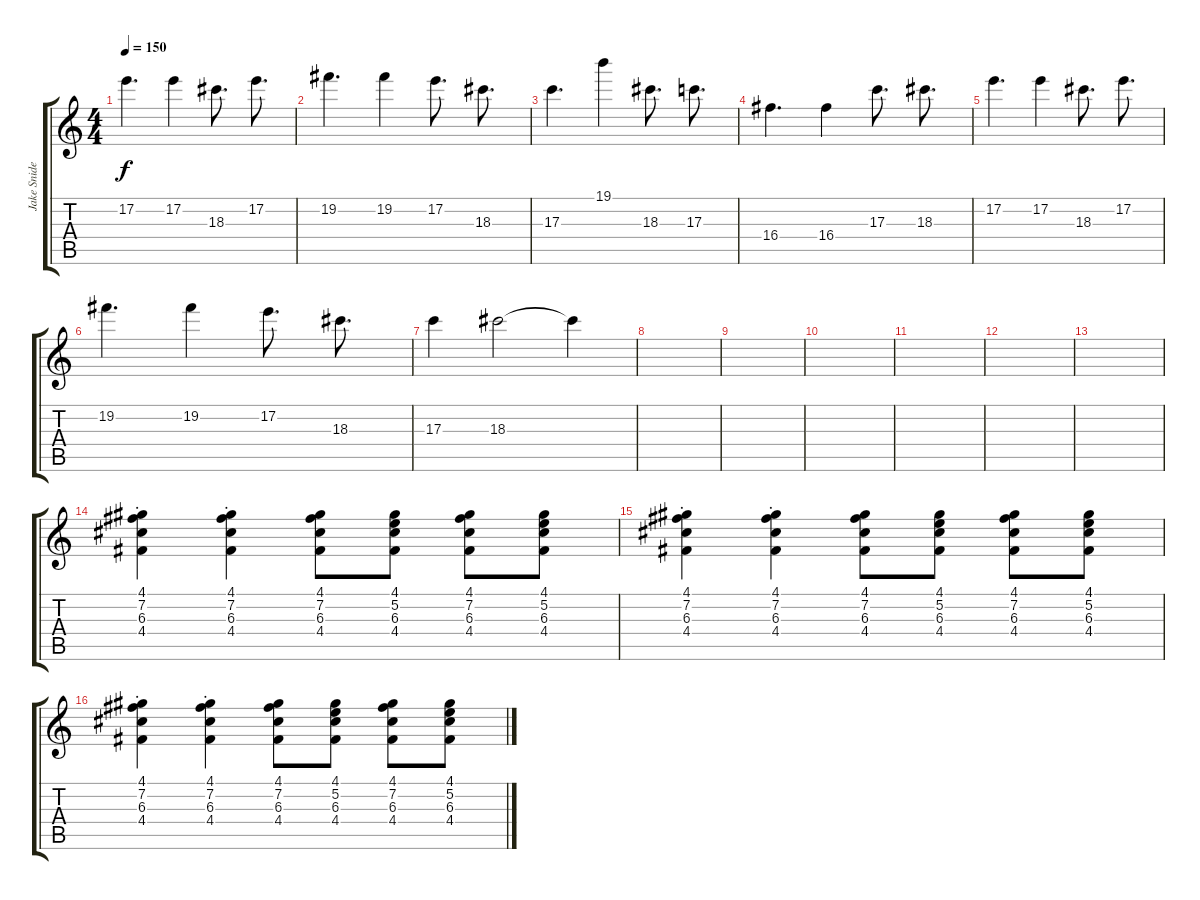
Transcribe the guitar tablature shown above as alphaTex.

\track ("Jake Snider" "Jake Snide") {instrument electricguitarjazz}
\staff {score tabs}
\tuning (E4 B3 G3 D3 A2 D2) {hide}
\ts (4 4)
\tempo 150
\clef g2
\ks c
17.2.4{d dy f} 17.2.4 18.3.8{d} 17.2.8{d} |
19.2.4{d} 19.2.4 17.2.8{d} 18.3.8{d} |
17.3.4{d} 19.1.4 18.3.8{d} 17.3.8{d} |
16.4.4{d} 16.4.4 17.3.8{d} 18.3.8{d} |
17.2.4{d} 17.2.4 18.3.8{d} 17.2.8{d} |
19.2.4{d} 19.2.4 17.2.8{d} 18.3.8{d} |
17.3.4 18.3.2 18.3{t}.4 |
|
|
|
|
|
|
(4.1{st} 7.2{st} 6.3{st} 4.4{st}).4 (4.1{st} 7.2{st} 6.3{st} 4.4{st}).4 (4.1 7.2 6.3 4.4).8 (4.1 5.2 6.3 4.4).8 (4.1 7.2 6.3 4.4).8 (4.1 5.2 6.3 4.4).8 |
(4.1{st} 7.2{st} 6.3{st} 4.4{st}).4 (4.1{st} 7.2{st} 6.3{st} 4.4{st}).4 (4.1 7.2 6.3 4.4).8 (4.1 5.2 6.3 4.4).8 (4.1 7.2 6.3 4.4).8 (4.1 5.2 6.3 4.4).8 |
(4.1{st} 7.2{st} 6.3{st} 4.4{st}).4 (4.1{st} 7.2{st} 6.3{st} 4.4{st}).4 (4.1 7.2 6.3 4.4).8 (4.1 5.2 6.3 4.4).8 (4.1 7.2 6.3 4.4).8 (4.1 5.2 6.3 4.4).8
